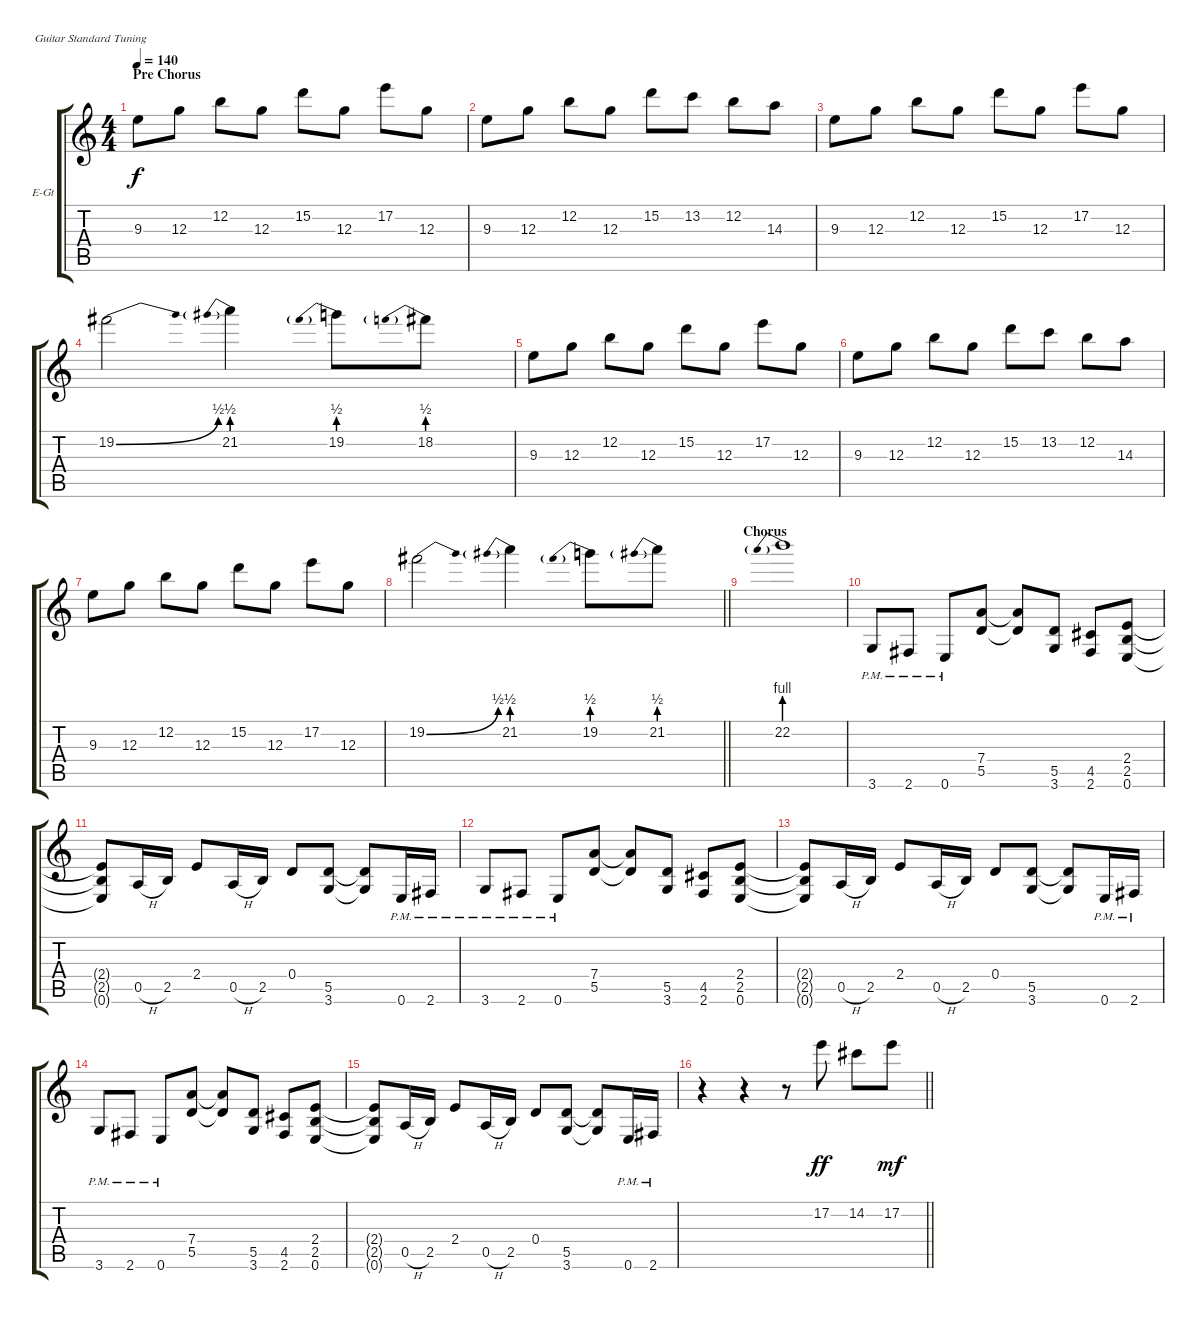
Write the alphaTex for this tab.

\bracketExtendMode groupsimilarinstruments
\firstSystemTrackNameOrientation horizontal
\otherSystemsTrackNameOrientation horizontal
\track ("Broderick" "E-Gt") {instrument distortionguitar}
\staff {score tabs}
\tuning (E4 B3 G3 D3 A2 E2)
\ts (4 4)
\beaming (8 2 2 2 2)
\section ("" "Pre Chorus")
\tempo 140
\clef g2
\ks c
9.3.8{dy f} 12.3.8 12.2.8 12.3.8 15.2.8 12.3.8 17.2.8 12.3.8 |
9.3.8 12.3.8 12.2.8 12.3.8 15.2.8 13.2.8 12.2.8 14.3.8 |
9.3.8 12.3.8 12.2.8 12.3.8 15.2.8 12.3.8 17.2.8 12.3.8 |
19.2{be (bend 0 0 60 2)}.2 21.2{be (prebend 0 2 60 2)}.4 19.2{be (prebend 0 2 60 2)}.8 18.2{be (prebend 0 2 60 2)}.8 |
9.3.8 12.3.8 12.2.8 12.3.8 15.2.8 12.3.8 17.2.8 12.3.8 |
9.3.8 12.3.8 12.2.8 12.3.8 15.2.8 13.2.8 12.2.8 14.3.8 |
9.3.8 12.3.8 12.2.8 12.3.8 15.2.8 12.3.8 17.2.8 12.3.8 |
\barLineRight lightlight
19.2{be (bend 0 0 60 2)}.2 21.2{be (prebend 0 2 60 2)}.4 19.2{be (prebend 0 2 60 2)}.8 21.2{be (prebend 0 2 60 2)}.8 |
\section ("" "Chorus")
22.2{be (prebend 0 4 60 4)}.1 |
3.6{pm}.8 2.6{pm}.8 0.6{pm}.8 (7.4 5.5).8 (7.4{t} 5.5{t}).8 (5.5 3.6).8 (4.5 2.6).8 (2.4 2.5 0.6).8 |
(2.4{t} 2.5{t} 0.6{t}).8 0.5{h}.16 2.5.16 2.4.8 0.5{h}.16 2.5.16 0.4.8 (5.5 3.6).8 (5.5{t} 3.6{t}).8 0.6{pm}.16 2.6{pm}.16 |
3.6{pm}.8 2.6{pm}.8 0.6{pm}.8 (7.4 5.5).8 (7.4{t} 5.5{t}).8 (5.5 3.6).8 (4.5 2.6).8 (2.4 2.5 0.6).8 |
(2.4{t} 2.5{t} 0.6{t}).8 0.5{h}.16 2.5.16 2.4.8 0.5{h}.16 2.5.16 0.4.8 (5.5 3.6).8 (5.5{t} 3.6{t}).8 0.6{pm}.16 2.6{pm}.16 |
3.6{pm}.8 2.6{pm}.8 0.6{pm}.8 (7.4 5.5).8 (7.4{t} 5.5{t}).8 (5.5 3.6).8 (4.5 2.6).8 (2.4 2.5 0.6).8 |
(2.4{t} 2.5{t} 0.6{t}).8 0.5{h}.16 2.5.16 2.4.8 0.5{h}.16 2.5.16 0.4.8 (5.5 3.6).8 (5.5{t} 3.6{t}).8 0.6{pm}.16 2.6{pm}.16 |
\barLineRight lightlight
r.4 r.4 r.8 17.2.8{dy ff} 14.2.8 17.2.8{dy mf}
